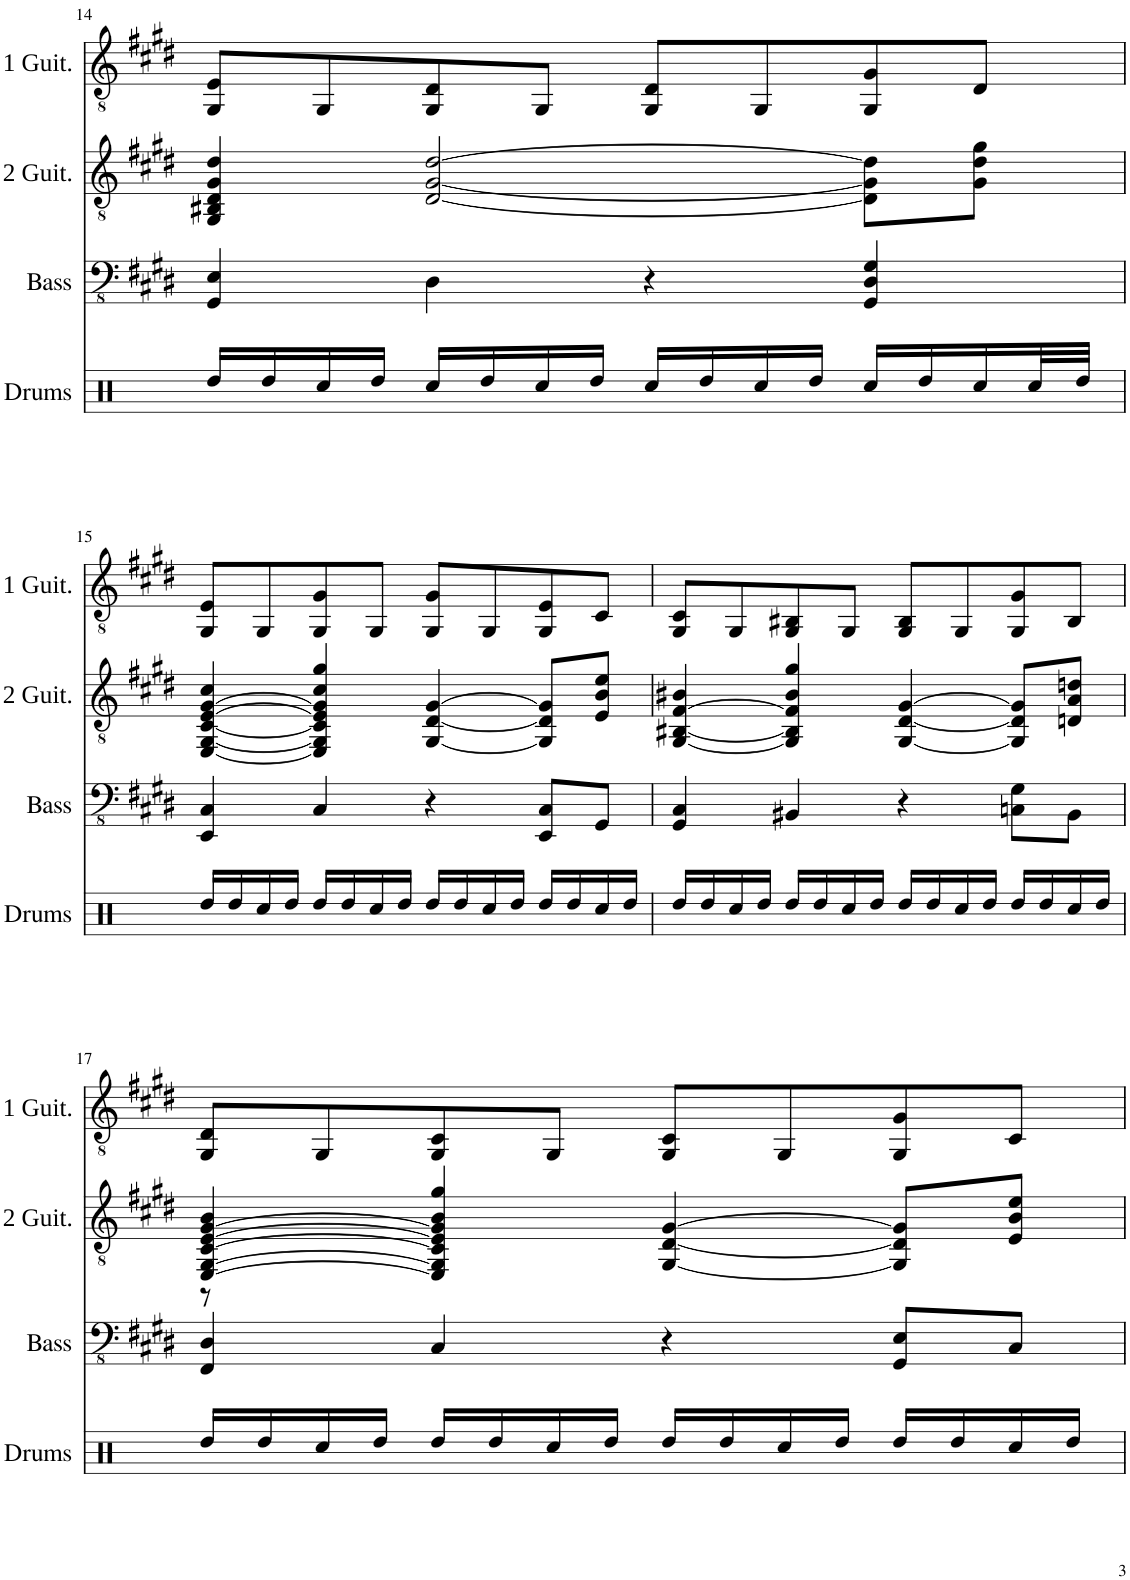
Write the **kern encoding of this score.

**kern	**kern	**kern
*part3	*part2	*part1
*staff3	*staff2	*staff1
*I"Bass Guitar	*I"Second Guitar	*I"First Guitar
*I'Bass	*I'2 Guit.	*I'1 Guit.
!!LO:PB:g=z
*clefFv4	*clefGv2	*clefGv2
*k[f#c#g#d#]	*k[f#c#g#d#]	*k[f#c#g#d#]
*M4/4	*M4/4	*M4/4
=14	=14	=14
4GGG#/ 4EE/	4GG#/ 4BB#X/ 4D#/ 4G#/ 4d#/	8GG#/ 8E/L
.	.	8GG#/
4DD#\	[2D#/ [2G#/ [2d#/	8GG#/ 8D#/
.	.	8GG#/J
4r	.	8GG#/ 8D#/L
.	.	8GG#/
4GGG#/ 4DD#/ 4GG#/	8D#\] 8G#\] 8d#\]L	8GG#/ 8G#/
.	8G#\ 8d#\ 8g#\J	8D#/J
!!LO:LB:g=z
=15	=15	=15
4EEE/ 4CC#/	[4EE/ [4GG#/ [4C#/ [4E/ [4G#/ 4c#/	8GG#/ 8E/L
.	.	8GG#/
4CC#/	4EE/] 4GG#/] 4C#/] 4E/] 4G#/] 4c#/ 4g#/	8GG#/ 8G#/
.	.	8GG#/J
4r	[4GG#/ [4D#/ [4G#/	8GG#/ 8G#/L
.	.	8GG#/
8EEE/ 8CC#/L	8GG#/] 8D#/] 8G#/]L	8GG#/ 8E/
8GGG#/J	8E/ 8B/ 8e/J	8C#/J
=16	=16	=16
4GGG#/ 4CC#/	[4GG#/ [4BB#X/ [4F#/ 4B#X/	8GG#/ 8C#/L
.	.	8GG#/
4BBB#X/	4GG#/] 4BB#/] 4F#/] 4B#/ 4g#/	8GG#/ 8BB#X/
.	.	8GG#/J
4r	[4GG#/ [4D#/ [4G#/	8GG#/ 8BB#/L
.	.	8GG#/
8CCn\ 8GG#\L	8GG#/] 8D#/] 8G#/]L	8GG#/ 8G#/
8BBB#\J	8Dn/ 8A/ 8dn/J	8BB#/J
!!LO:LB:g=z
=17	=17	=17
*	*^	*
4FFF#/ 4DD#/	[4EE/ [4GG#/ [4C#/ [4E/ [4G#/ 4B/	8r	8GG#/ 8D#/L
.	.	2..ryy	8GG#/
4CC#/	4EE/] 4GG#/] 4C#/] 4E/] 4G#/] 4B/ 4g#/	.	8GG#/ 8C#/
.	.	.	8GG#/J
4r	[4GG#/ [4D#/ [4G#/	.	8GG#/ 8C#/L
.	.	.	8GG#/
8GGG#/ 8EE/L	8GG#/] 8D#/] 8G#/]L	.	8GG#/ 8G#/
8CC#/J	8E/ 8B/ 8e/J	.	8C#/J
*	*v	*v	*
=	=	=
*-	*-	*-
